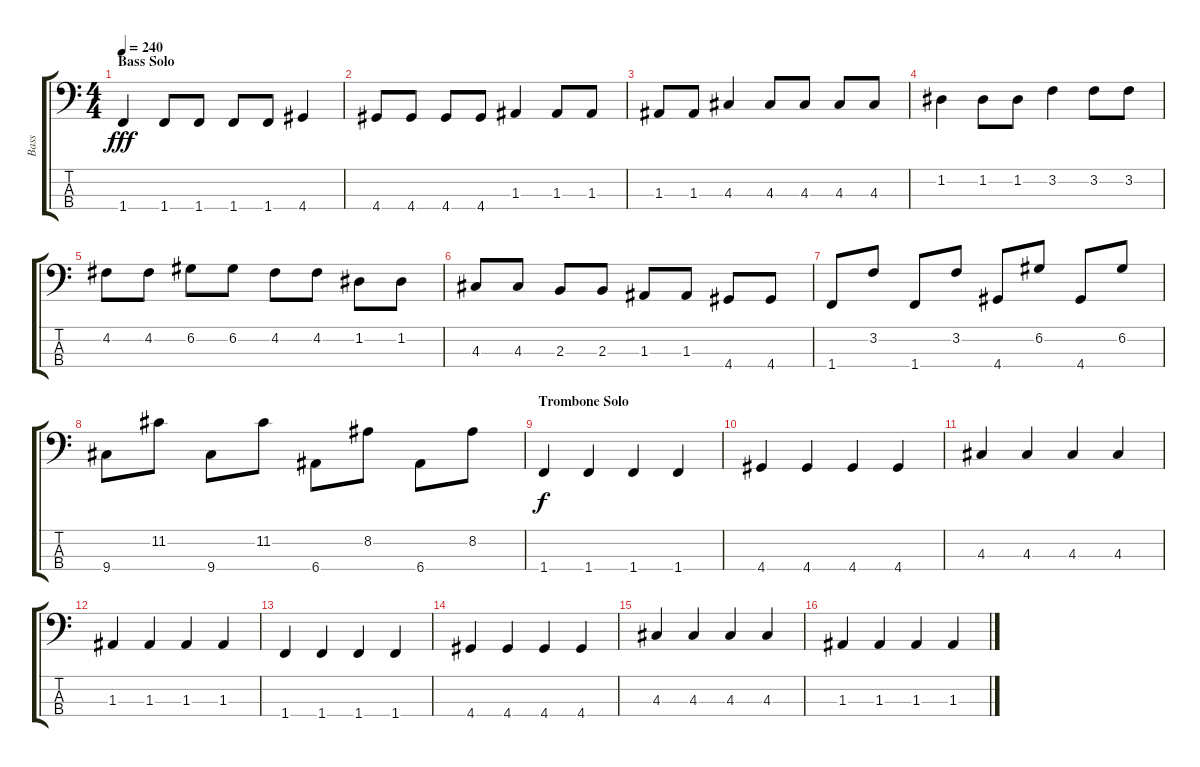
\track ("Bass" "Bass") {instrument fretlessbass}
\staff {score tabs}
\tuning (G2 D2 A1 E1) {hide}
\ts (4 4)
\section ("" "Bass Solo")
\tempo 240
\clef f4
\ks c
1.4.4{dy fff} 1.4.8 1.4.8 1.4.8 1.4.8 4.4.4 |
4.4.8 4.4.8 4.4.8 4.4.8 1.3.4 1.3.8 1.3.8 |
1.3.8 1.3.8 4.3.4 4.3.8 4.3.8 4.3.8 4.3.8 |
1.2.4 1.2.8 1.2.8 3.2.4 3.2.8 3.2.8 |
4.2.8 4.2.8 6.2.8 6.2.8 4.2.8 4.2.8 1.2.8 1.2.8 |
4.3.8 4.3.8 2.3.8 2.3.8 1.3.8 1.3.8 4.4.8 4.4.8 |
1.4.8 3.2.8 1.4.8 3.2.8 4.4.8 6.2.8 4.4.8 6.2.8 |
9.4.8 11.2.8 9.4.8 11.2.8 6.4.8 8.2.8 6.4.8 8.2.8 |
\section ("" "Trombone Solo")
1.4.4{dy f} 1.4.4 1.4.4 1.4.4 |
4.4.4 4.4.4 4.4.4 4.4.4 |
4.3.4 4.3.4 4.3.4 4.3.4 |
1.3.4 1.3.4 1.3.4 1.3.4 |
1.4.4 1.4.4 1.4.4 1.4.4 |
4.4.4 4.4.4 4.4.4 4.4.4 |
4.3.4 4.3.4 4.3.4 4.3.4 |
1.3.4 1.3.4 1.3.4 1.3.4
